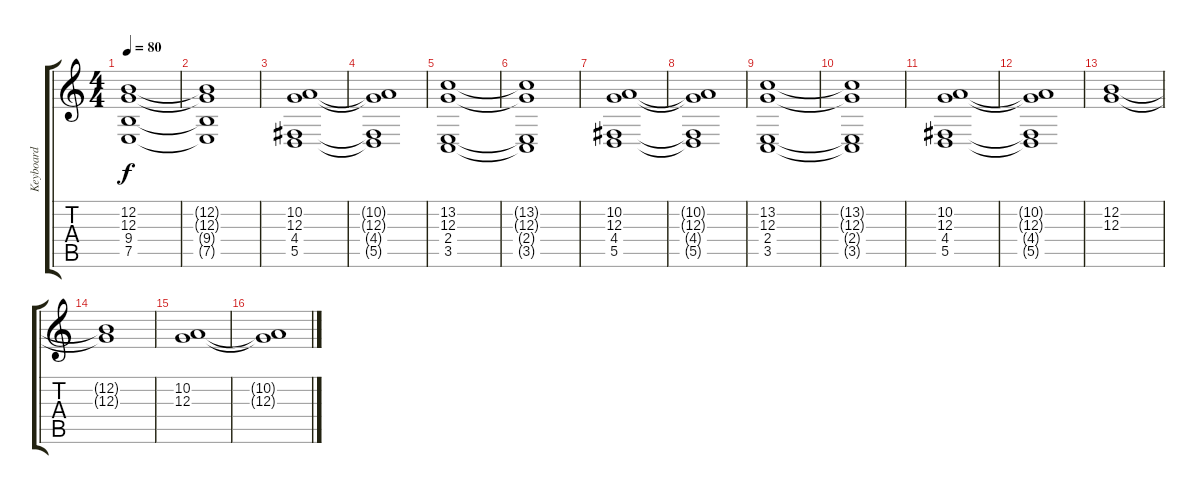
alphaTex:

\track ("Keyboard" "Keyboard") {instrument pad2warm}
\staff {score tabs}
\tuning (E4 B3 G3 D3 A2 E2) {hide}
\ts (4 4)
\tempo 80
\clef g2
\ks c
(12.2 12.3 9.4 7.5).1{dy f} |
(12.2{t} 12.3{t} 9.4{t} 7.5{t}).1 |
(10.2 12.3 4.4 5.5).1 |
(10.2{t} 12.3{t} 4.4{t} 5.5{t}).1 |
(13.2 12.3 2.4 3.5).1 |
(13.2{t} 12.3{t} 2.4{t} 3.5{t}).1 |
(10.2 12.3 4.4 5.5).1 |
(10.2{t} 12.3{t} 4.4{t} 5.5{t}).1 |
(13.2 12.3 2.4 3.5).1 |
(13.2{t} 12.3{t} 2.4{t} 3.5{t}).1 |
(10.2 12.3 4.4 5.5).1 |
(10.2{t} 12.3{t} 4.4{t} 5.5{t}).1 |
(12.2 12.3).1 |
(12.2{t} 12.3{t}).1 |
(10.2 12.3).1 |
(10.2{t} 12.3{t}).1
